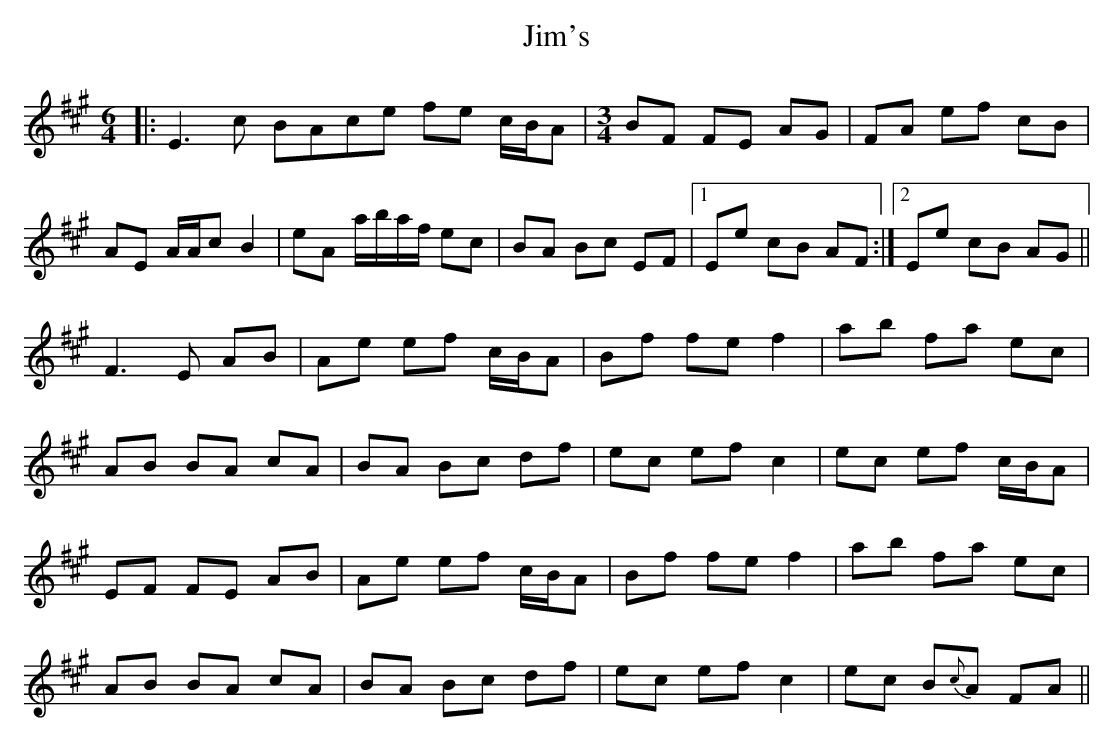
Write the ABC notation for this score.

X:1
T: Jim's
M: 2/4
L: 1/8
K: Amaj
M:6/4
|:E3 c BAce fe c/B/A |[M:3/4] BF FE AG | FA ef cB |
AE A/A/c B2 | eA a/b/a/f/ ec | BA Bc EF |1 Ee cB AF :|2 Ee cB AG ||
F3 E AB | Ae ef c/B/A | Bf fe f2 | ab fa ec |
AB BA cA | BA Bc df | ec ef c2 | ec ef c/B/A |
EF FE AB | Ae ef c/B/A | Bf fe f2 | ab fa ec |
AB BA cA | BA Bc df | ec ef c2 | ec B{c}A FA ||
